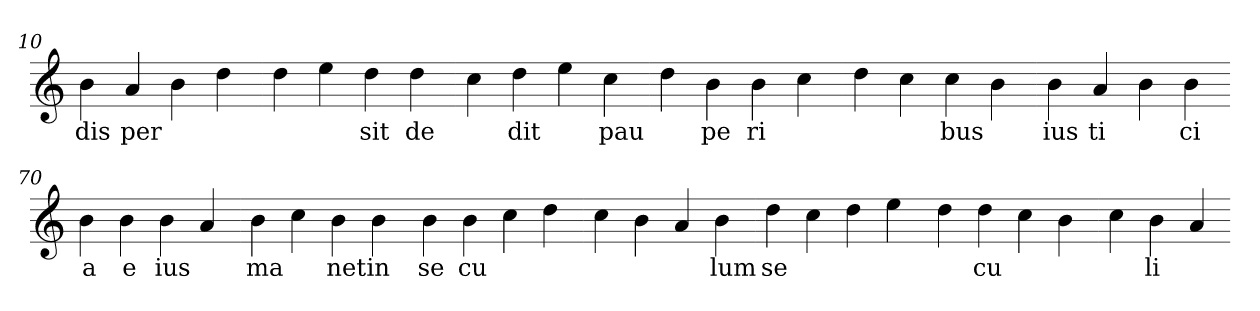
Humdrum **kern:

**kern	**text
*part1	*part1
*staff1	*staff1
*clefG2	*
=10.	=10.
4b	dis
4a	per
4b	.
4dd	.
=20.-	=20.-
4dd	.
4ee	.
4dd	sit
4dd	de
=30.-	=30.-
4cc	.
4dd	dit
4ee	.
4cc	pau
=40.-	=40.-
4dd	.
4b	pe
4b	ri
4cc	.
=50.-	=50.-
4dd	.
4cc	.
4cc	bus
4b	.
=60.-	=60.-
4b	ius
4a	ti
4b	.
4b	ci
=70.-	=70.-
4b	a
4b	e
4b	ius
4a	.
=80.-	=80.-
4b	ma
4cc	.
4b	net
4b	in
=90.-	=90.-
4b	se
4b	cu
4cc	.
4dd	.
=100.-	=100.-
4cc	.
4b	.
4a	.
4b	lum
=110.-	=110.-
4dd	se
4cc	.
4dd	.
4ee	.
=120.-	=120.-
4dd	.
4dd	cu
4cc	.
4b	.
=130.-	=130.-
4cc	.
4b	li
4a	.
=-	=-
*-	*-
